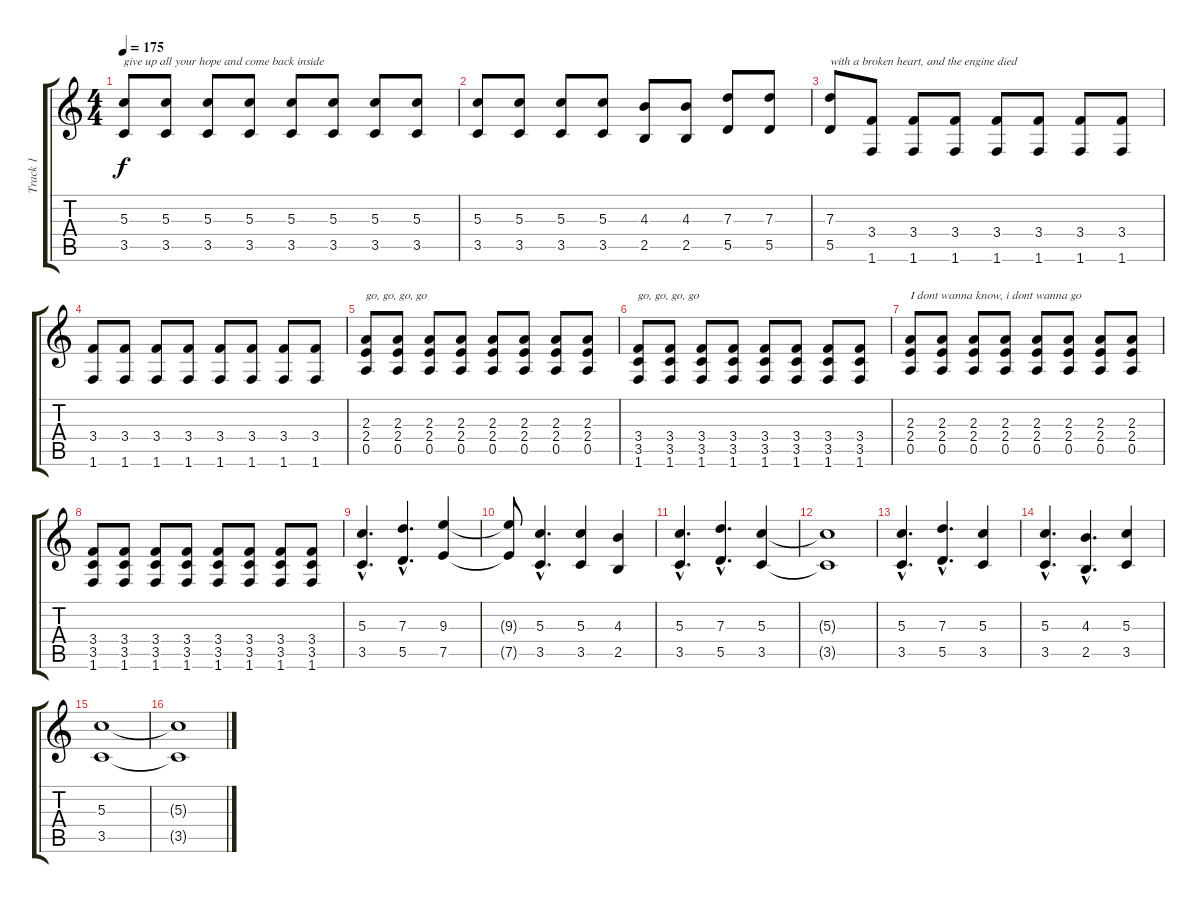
\track ("Track 1" "Track 1") {instrument distortionguitar}
\staff {score tabs}
\tuning (E4 B3 G3 D3 A2 E2) {hide}
\ts (4 4)
\tempo 175
\clef g2
\ks c
(5.3 3.5).8{txt "give up all your hope and come back inside" dy f} (5.3 3.5).8 (5.3 3.5).8 (5.3 3.5).8 (5.3 3.5).8 (5.3 3.5).8 (5.3 3.5).8 (5.3 3.5).8 |
(5.3 3.5).8 (5.3 3.5).8 (5.3 3.5).8 (5.3 3.5).8 (4.3 2.5).8 (4.3 2.5).8 (7.3 5.5).8 (7.3 5.5).8 |
(7.3 5.5).8{txt "with a broken heart, and the engine died"} (3.4 1.6).8 (3.4 1.6).8 (3.4 1.6).8 (3.4 1.6).8 (3.4 1.6).8 (3.4 1.6).8 (3.4 1.6).8 |
(3.4 1.6).8 (3.4 1.6).8 (3.4 1.6).8 (3.4 1.6).8 (3.4 1.6).8 (3.4 1.6).8 (3.4 1.6).8 (3.4 1.6).8 |
(2.3 2.4 0.5).8{txt "go, go, go, go"} (2.3 2.4 0.5).8 (2.3 2.4 0.5).8 (2.3 2.4 0.5).8 (2.3 2.4 0.5).8 (2.3 2.4 0.5).8 (2.3 2.4 0.5).8 (2.3 2.4 0.5).8 |
(3.4 3.5 1.6).8{txt "go, go, go, go"} (3.4 3.5 1.6).8 (3.4 3.5 1.6).8 (3.4 3.5 1.6).8 (3.4 3.5 1.6).8 (3.4 3.5 1.6).8 (3.4 3.5 1.6).8 (3.4 3.5 1.6).8 |
(2.3 2.4 0.5).8{txt "I dont wanna know, i dont wanna go"} (2.3 2.4 0.5).8 (2.3 2.4 0.5).8 (2.3 2.4 0.5).8 (2.3 2.4 0.5).8 (2.3 2.4 0.5).8 (2.3 2.4 0.5).8 (2.3 2.4 0.5).8 |
(3.4 3.5 1.6).8 (3.4 3.5 1.6).8 (3.4 3.5 1.6).8 (3.4 3.5 1.6).8 (3.4 3.5 1.6).8 (3.4 3.5 1.6).8 (3.4 3.5 1.6).8 (3.4 3.5 1.6).8 |
(5.3{hac} 3.5{hac}).4{d} (7.3{hac} 5.5{hac}).4{d} (9.3 7.5).4 |
(9.3{t} 7.5{t}).8 (5.3{hac} 3.5{hac}).4{d} (5.3 3.5).4 (4.3 2.5).4 |
(5.3{hac} 3.5{hac}).4{d} (7.3{hac} 5.5{hac}).4{d} (5.3 3.5).4 |
(5.3{t} 3.5{t}).1 |
(5.3{hac} 3.5{hac}).4{d} (7.3{hac} 5.5{hac}).4{d} (5.3 3.5).4 |
(5.3{hac} 3.5{hac}).4{d} (4.3{hac} 2.5{hac}).4{d} (5.3 3.5).4 |
(5.3 3.5).1{volume 0} |
(5.3{t} 3.5{t}).1
